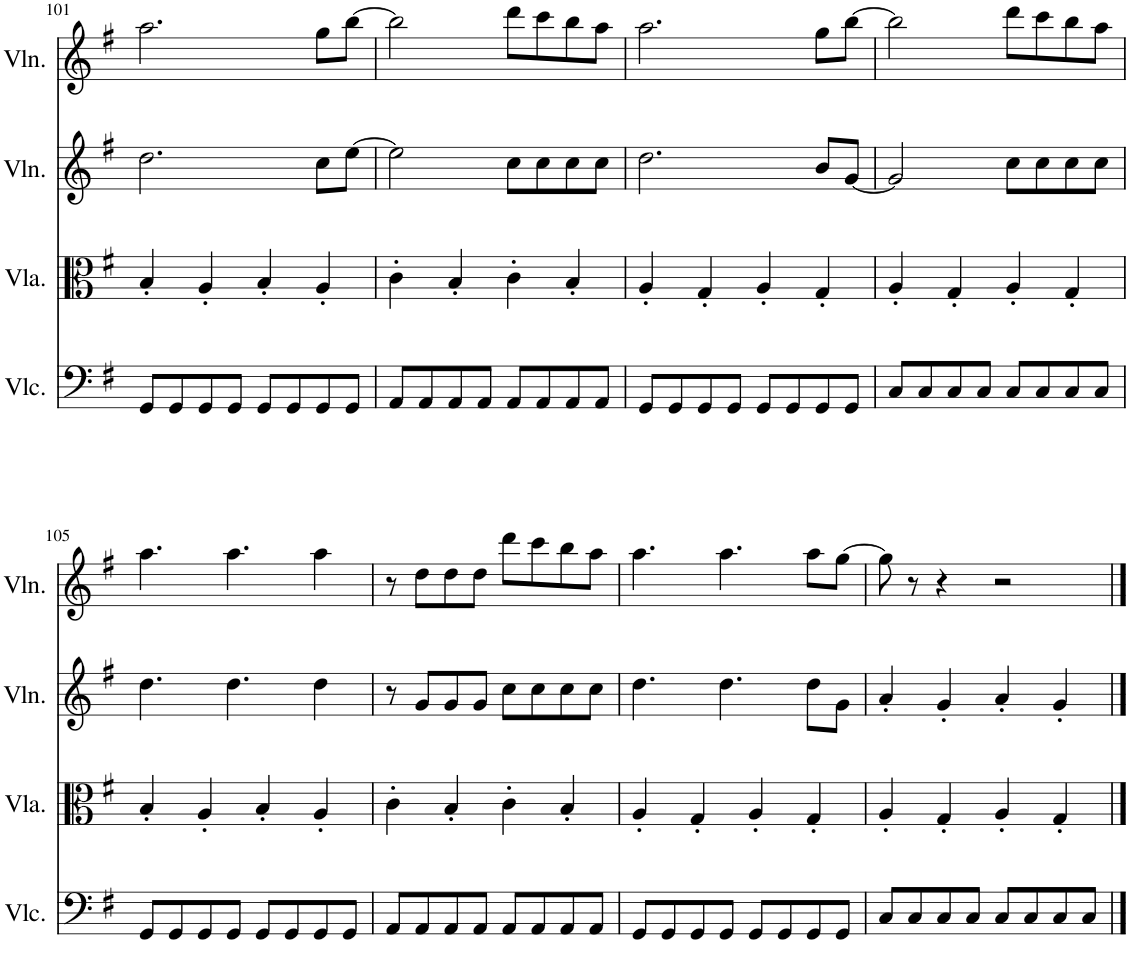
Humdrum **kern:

**kern	**kern	**kern	**kern
*part4	*part3	*part2	*part1
*staff4	*staff3	*staff2	*staff1
*I"Violoncello	*I"Viola	*I"Violin	*I"Violin
*I'Vlc.	*I'Vla.	*I'Vln.	*I'Vln.
!!LO:PB:g=z
*clefF4	*clefC3	*clefG2	*clefG2
*k[f#]	*k[f#]	*k[f#]	*k[f#]
*M4/4	*M4/4	*M4/4	*M4/4
=101	=101	=101	=101
8GG/L	4B'/	2.dd\	2.aa\
8GG/	.	.	.
8GG/	4A'/	.	.
8GG/J	.	.	.
8GG/L	4B'/	.	.
8GG/	.	.	.
8GG/	4A'/	8cc\L	8gg\L
8GG/J	.	[8ee\J	[8bb\J
=102	=102	=102	=102
8AA/L	4c'\	2ee\]	2bb\]
8AA/	.	.	.
8AA/	4B'/	.	.
8AA/J	.	.	.
8AA/L	4c'\	8cc\L	8ddd\L
8AA/	.	8cc\	8ccc\
8AA/	4B'/	8cc\	8bb\
8AA/J	.	8cc\J	8aa\J
=103	=103	=103	=103
8GG/L	4A'/	2.dd\	2.aa\
8GG/	.	.	.
8GG/	4G'/	.	.
8GG/J	.	.	.
8GG/L	4A'/	.	.
8GG/	.	.	.
8GG/	4G'/	8b/L	8gg\L
8GG/J	.	[8g/J	[8bb\J
=104	=104	=104	=104
8C/L	4A'/	2g/]	2bb\]
8C/	.	.	.
8C/	4G'/	.	.
8C/J	.	.	.
8C/L	4A'/	8cc\L	8ddd\L
8C/	.	8cc\	8ccc\
8C/	4G'/	8cc\	8bb\
8C/J	.	8cc\J	8aa\J
!!LO:LB:g=z
=105	=105	=105	=105
8GG/L	4B'/	4.dd\	4.aa\
8GG/	.	.	.
8GG/	4A'/	.	.
8GG/J	.	4.dd\	4.aa\
8GG/L	4B'/	.	.
8GG/	.	.	.
8GG/	4A'/	4dd\	4aa\
8GG/J	.	.	.
=106	=106	=106	=106
8AA/L	4c'\	8r	8r
8AA/	.	8g/L	8dd\L
8AA/	4B'/	8g/	8dd\
8AA/J	.	8g/J	8dd\J
8AA/L	4c'\	8cc\L	8ddd\L
8AA/	.	8cc\	8ccc\
8AA/	4B'/	8cc\	8bb\
8AA/J	.	8cc\J	8aa\J
=107	=107	=107	=107
8GG/L	4A'/	4.dd\	4.aa\
8GG/	.	.	.
8GG/	4G'/	.	.
8GG/J	.	4.dd\	4.aa\
8GG/L	4A'/	.	.
8GG/	.	.	.
8GG/	4G'/	8dd\L	8aa\L
8GG/J	.	8g\J	[8gg\J
=108	=108	=108	=108
8C/L	4A'/	4a'/	8gg\]
8C/	.	.	8r
8C/	4G'/	4g'/	4r
8C/J	.	.	.
8C/L	4A'/	4a'/	2r
8C/	.	.	.
8C/	4G'/	4g'/	.
8C/J	.	.	.
==	==	==	==
*-	*-	*-	*-
